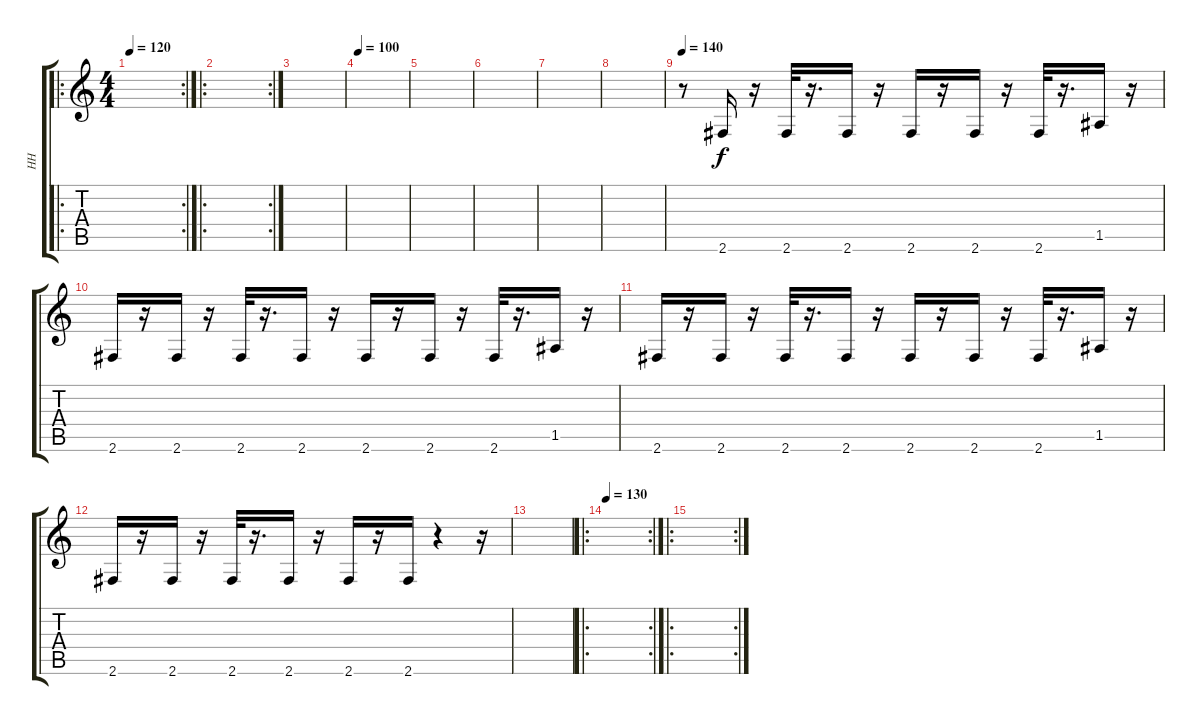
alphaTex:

\track ("HH" "HH") {instrument acousticguitarsteel}
\staff {score tabs}
\tuning (E4 B3 G3 D3 A2 E2) {hide}
\ro
\rc 2
\ts (4 4)
\tempo 120
\clef g2
\ks c
|
\ro
\rc 2
|
|
\tempo 100
|
|
|
|
|
\tempo 140
r.8 2.6.16 r.16 2.6.32 r.16{d} 2.6.16 r.16 2.6.16 r.16 2.6.16 r.16 2.6.32 r.16{d} 1.5.16 r.16 |
2.6.16 r.16 2.6.16 r.16 2.6.32 r.16{d} 2.6.16 r.16 2.6.16 r.16 2.6.16 r.16 2.6.32 r.16{d} 1.5.16 r.16 |
2.6.16 r.16 2.6.16 r.16 2.6.32 r.16{d} 2.6.16 r.16 2.6.16 r.16 2.6.16 r.16 2.6.32 r.16{d} 1.5.16 r.16 |
2.6.16 r.16 2.6.16 r.16 2.6.32 r.16{d} 2.6.16 r.16 2.6.16 r.16 2.6.16 r.4 r.16 |
|
\ro
\rc 2
\tempo 130
|
\ro
\rc 2
